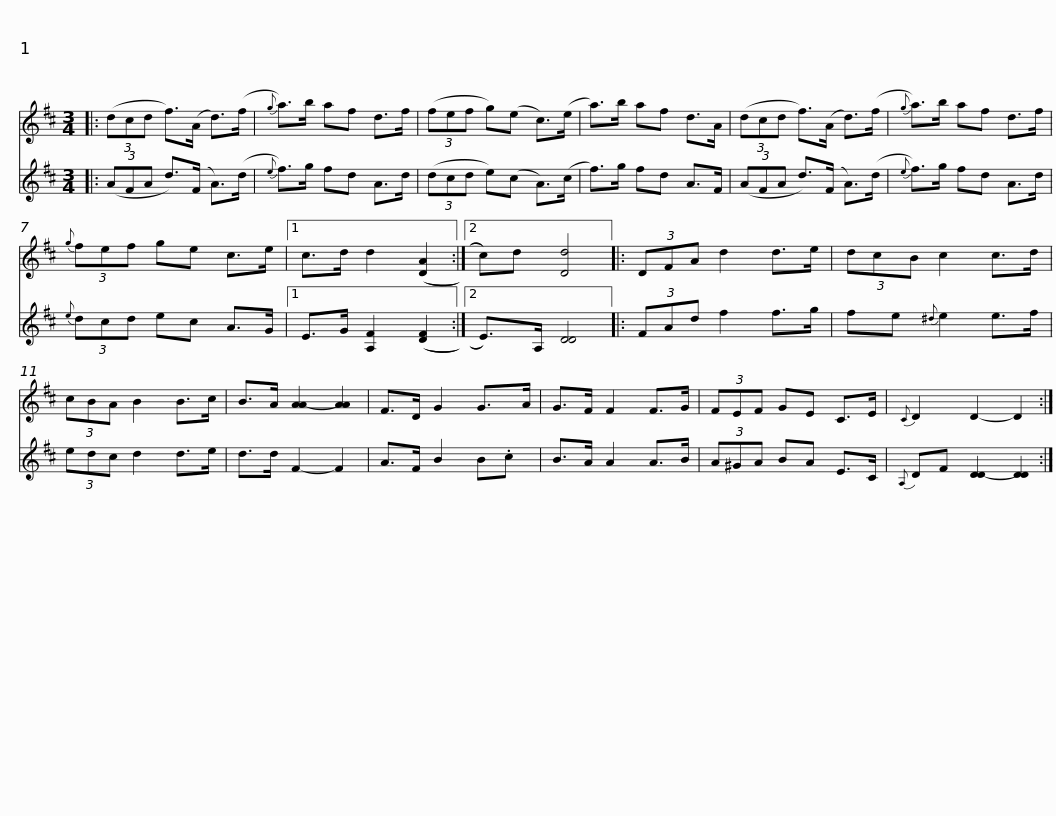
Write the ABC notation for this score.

X:1
%%score 1 2
L:1/8
M:3/4
I:linebreak $
K:D
V:1 treble
V:2 treble
V:1
|: (3(dcd f>)(A d>)(f |{g} a>)b af d>f | (3(fef g)(e c>)(e | a>)b af d>A | (3(dcd f>)(A d>)(f |$ %5
{g} a>)b af d>f |{g} (3fef ge c>e |1 c>d d2 (([DA]2 :|2 c))d [Dd]4 |: (3DFA d2 d>e | %10
 (3dcB c2 c>d |$ (3cBA B2 B>c | B>A [AA-]2 [AA]2 | F>D G2 G>A | G>F F2 F>G | %15
 (3FEF GE C>E |{C} D2 D2- D2 :| %17
V:2
|: (3(AFA d>)(F A>)(d |{e} f>)g fd A>d | (3(dcd e)(c A>)(c | f>)g fd A>F | (3(AFA d>)(F A>)(d |$ %5
{e} f>)g fd A>d |{e} (3dcd ec A>G |1 E>G [A,F]2 (([DF]2 :|2 E>))A, [DD]4 |: (3FAd f2 f>g | %10
 fe{^d} e2 e>f |$ (3edc d2 d>e | d>d F2- F2 | A>F B2 B.c | B>A A2 A>B | %15
 (3A^GA BA E>C |{A,} DF [DD-]2 [DD]2 :| %17
